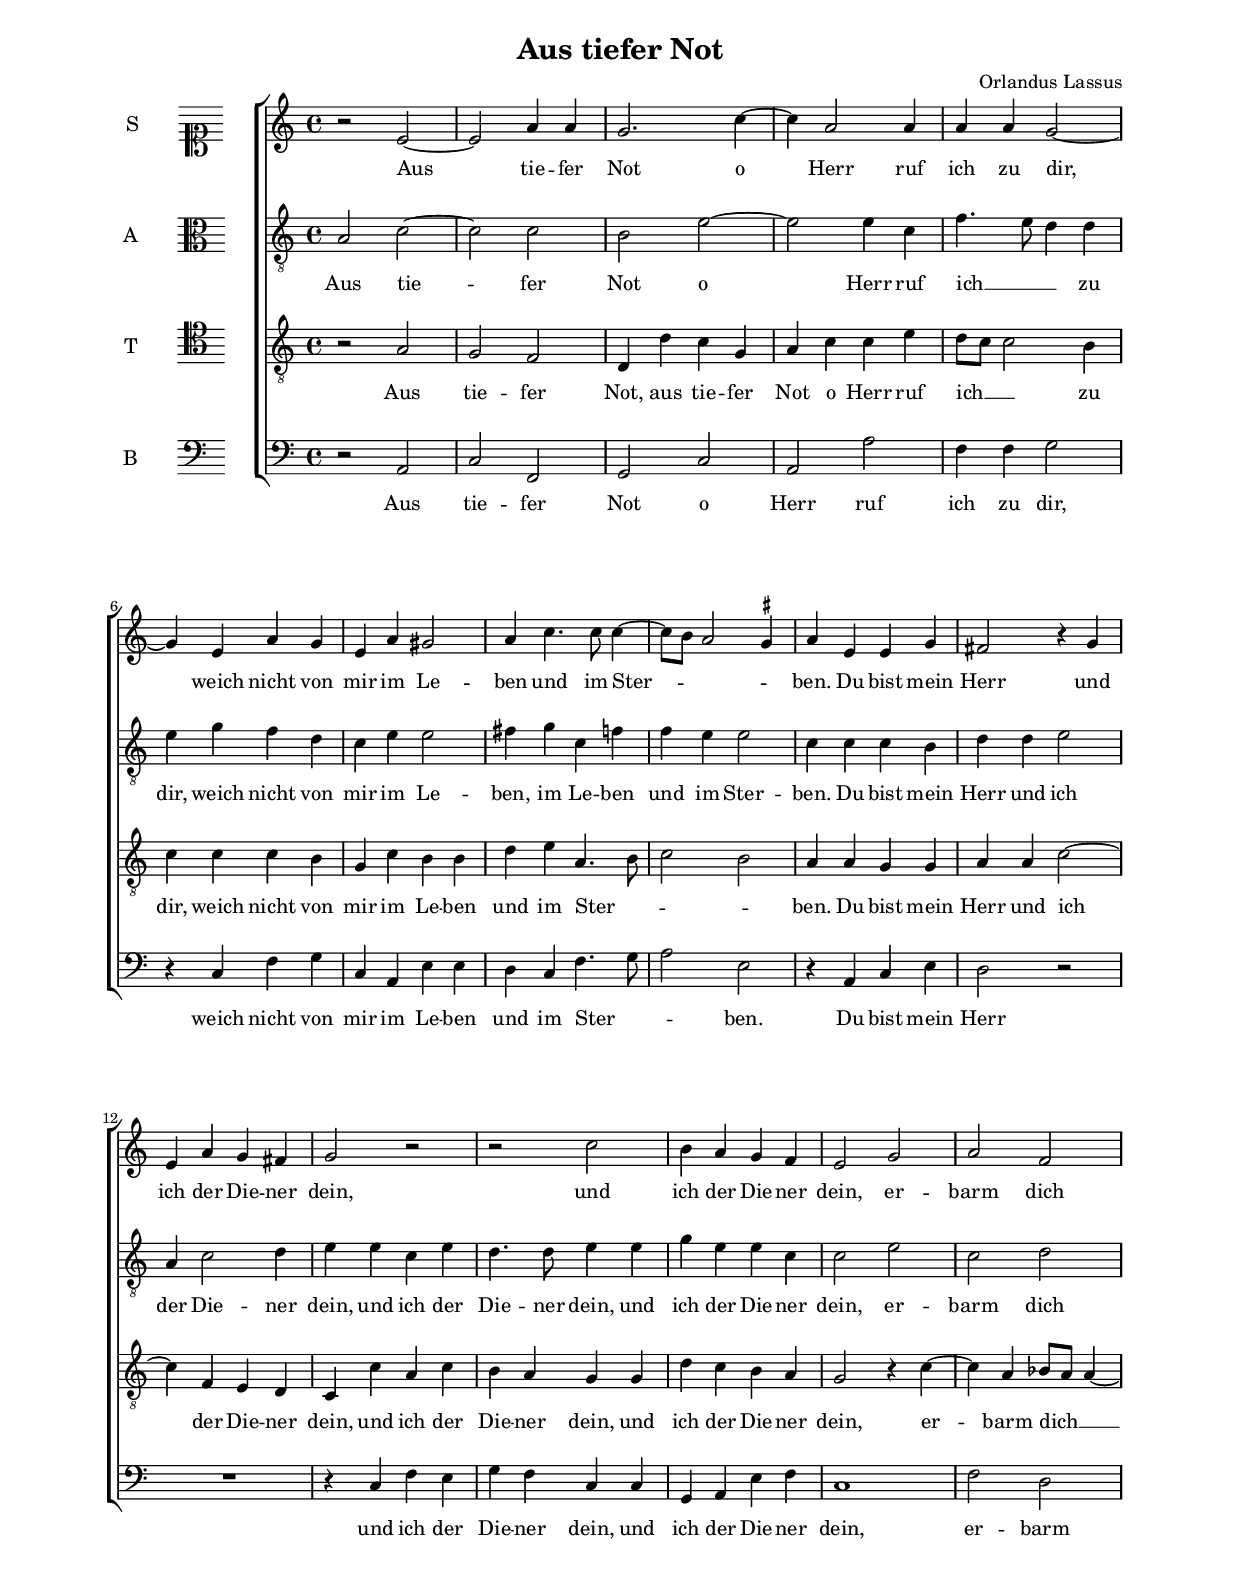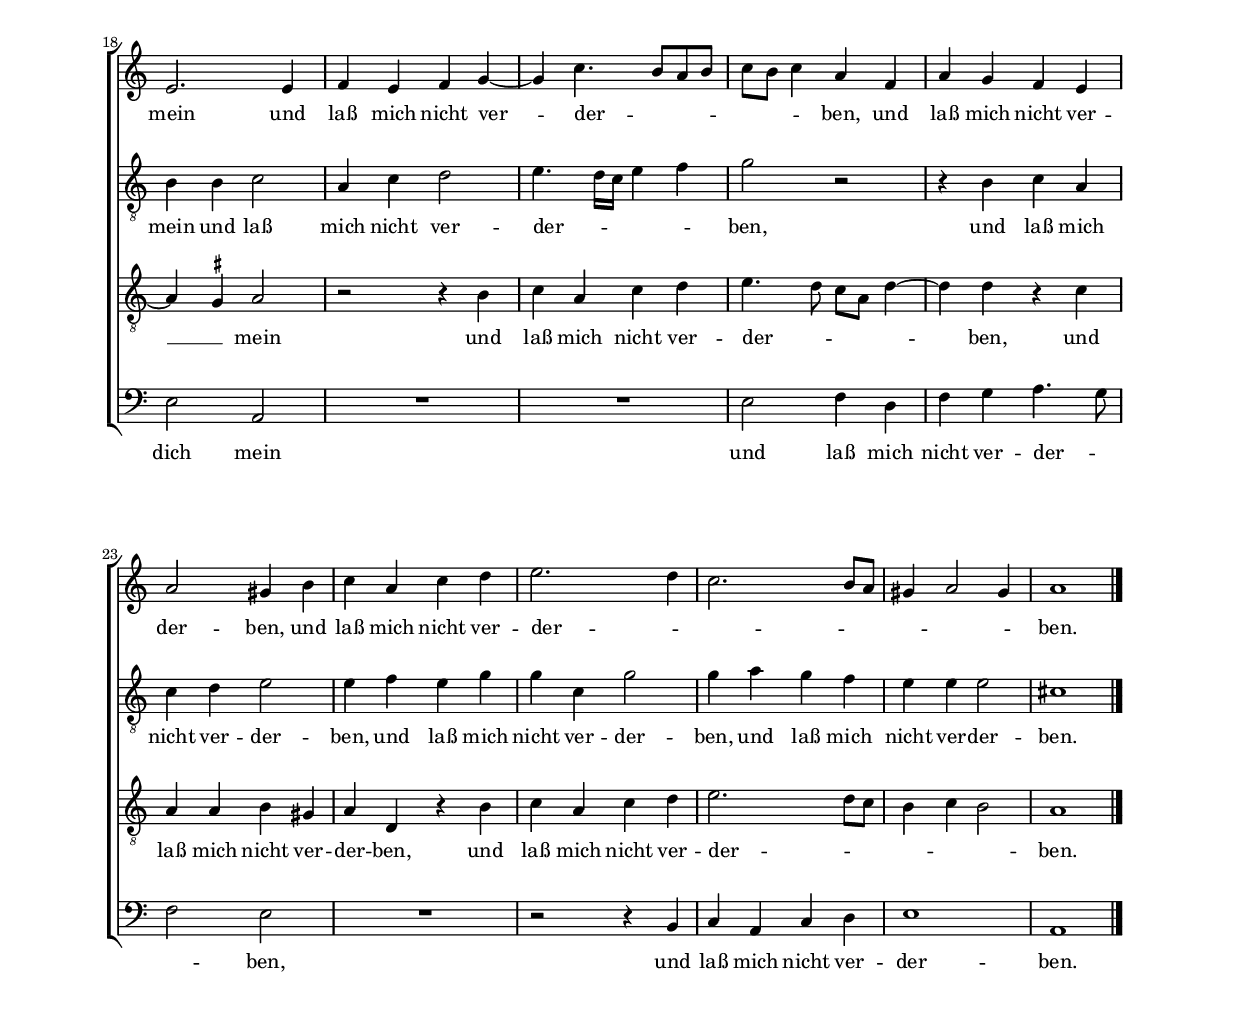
\header
{
  title="Aus tiefer Not"
  composer="Orlandus Lassus"
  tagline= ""
}

\version "2.18.2"
\include "deutsch.ly"
#(set-global-staff-size 16)
% #(set-default-paper-size "letter")
#(ly:set-option 'point-and-click #f)

	
global = {
	\key c \major
	\time 4/4
	\skip 1*28 \bar "|."
	}

	ficta = { \once \set suggestAccidentals = ##t }
	
	forget = #(define-music-function (parser location music) (ly:music?) #{
		\accidentalStyle forget
		$music
		\accidentalStyle default
		#})
	
	m = \melisma
	me = \melismaEnd


\paper
	{
	top-margin = 2 \cm
	bottom-margin = 2 \cm
	left-margin = 2 \cm
	right-margin = 2 \cm
	ragged-bottom = ##f
	ragged-last-bottom = ##t
	print-page-number = ##f
	system-system-spacing = #'((basic-distance . 20) (minimum-distance . 14) (padding . 8) (strechability . 150))
%	systems-per-page = 3
%	min-systems-per-page = 3
	}


incipitcantus = \markup { \score {
	{
	\set Staff.instrumentName = \markup { \fontsize #1 "S" }
	\key c \major
	\clef soprano
	s4 \bar ""
	}
	\layout  {
	raggedright = ##t
	indent = 1.5 \cm
	line-width = 2.3\cm
	\context { \Staff \remove Time_signature_engraver }
	\override Staff.Clef.Y-extent = #'(0 . 0)
	}} \hspace #1 }
	
      
incipitaltus = \markup { \score {
	{
	\set Staff.instrumentName = \markup { \fontsize #1 "A" }
	\key c \major
	\clef alto
	s4 \bar ""
	}
	\layout  {
	raggedright = ##t
	indent = 1.5 \cm
	line-width = 2.3\cm
	\context { \Staff \remove Time_signature_engraver }
	\override Staff.Clef.Y-extent = #'(0 . 0)
	}} \hspace #1 }


incipittenor = \markup { \score {
	{
	\set Staff.instrumentName = \markup { \fontsize #1 "T" }
	\key c \major
	\clef tenor
	s4 \bar ""
	}
	\layout  {
	raggedright = ##t
	indent = 1.5 \cm
	line-width = 2.3\cm
	\context { \Staff \remove Time_signature_engraver }
	\override Staff.Clef.Y-extent = #'(0 . 0)
	}} \hspace #1 }


incipitbassus = \markup { \score {
	{
	\set Staff.instrumentName = \markup { \fontsize #1 "B" }
	\key c \major
	\clef bass
	s4 \bar ""
	}
	\layout  {
	raggedright = ##t
	indent = 1.5 \cm
	line-width = 2.3\cm
	\context { \Staff \remove Time_signature_engraver }
	\override Staff.Clef.Y-extent = #'(0 . 0)
	}} \hspace #1 }


cantus =  \relative c''
	{
	r2 e,~
	e2 a4 a
	g2. c4~
	c4 a2 a4
%5
	a4 a g2~ |
	g4 e a g
	e4 a gis2
	a4 c4. c8 c4~
	c8 h a2 \ficta gis4
%10
	a4 e e g |
	fis2 r4 g
	e4 a g fis
	g2 r
	r2 c
%15
	h4 a g f |
	e2 g
	a2 f
	e2. e4
	f4 e f g~
%20
	g4 c4. h8 a h |
	c8 h c4 a f
	a4 g f e
	a2 gis4 h
	c4 a c d
%25
	e2. d4 |
	c2. h8 a
	gis4 a2 gis4
	a1 |
	}


altus =  \relative c'
        {
	a2 c~
	c2 c
	h2 e~
	e2 e4 c
%5
	f4. e8 d4 d |
	e4 g f d
	c4 e e2
	fis4 g c, f
	f4 e e2
%10
	c4 c c h |
	d4 d e2
	a,4 c2 d4
	e4 e c e
	d4. d8 e4 e
%15
	g4 e e c |
	c2 e
	c2 d
	h4 h c2
	a4 c d2
%20
	e4. d16 c e4 f |
	g2 r
	r4 h, c a
	c4 d e2
	e4 f e g
%25
	g4 c, g'2 |
	g4 a g f
	e4 e e2
	cis1 |
	}


tenor =  \relative c'
	{
	r2 a
	g2 f
	d4 d' c g
	a4 c c e
%5
	d8 c c2 h4 |
	c4 c c h
	g4 c h h
	d4 e a,4. h8
	c2 h
%10
	a4 a g g |
	a4 a c2~
	c4 f, e d
	c4 c' a c
	h4 a g g
%15
	d'4 c h a |
	g2 r4 c~
	c4 a b8 a a4~
	a4 \ficta gis a2
	r2 r4 h
%20
	c4 a c d |
	e4. d8 c a d4~
	d4 d r c
	a4 a h gis
	a4 d, r h'
%25
	c4 a c d |
	e2. d8 c
	h4 c h2
	a1 |
	}


bassus  =  \relative c
	{
	r2 a
	c2 f,
	g2 c
	a2 a'
%5
	f4 f g2 |
	r4 c, f g
	c,4 a e' e
	d4 c f4. g8
	a2 e
%10
	r4 a, c e |
	d2 r
	R1
	r4 c f e
	g4 f c c
%15
	g4 a e' f |
	c1
	f2 d
	e2 a,
	R1
%20
	R1 |
	e'2 f4 d
	f4 g a4. g8
	f2 e
	R1
%25
	r2 r4 h |
	c4 a c d
	e1
	a,1 |
	}

lyricscantus = \lyricmode {
	Aus tie -- fer Not o Herr ruf ich zu dir,
        weich nicht von mir im Le -- ben und im Ster -- _ _ _ ben.
        Du bist mein Herr und ich der Die -- ner dein,
        und ich der Die -- ner dein,
        er -- barm dich mein und laß mich nicht ver -- der -- _ _ _ _ _ _ ben,
        und laß mich nicht ver -- der -- ben,
        und laß mich nicht ver -- der -- _ _ _ _ _ _ _ ben.
	}


lyricsaltus = \lyricmode {
	Aus tie -- fer Not o Herr ruf ich __ _ _ zu dir,
        weich nicht von mir im Le -- ben,
        im Le -- ben und im Ster -- ben.
        Du bist mein Herr und ich der Die -- ner dein,
        und ich der Die -- ner dein,
        und ich der Die -- ner dein,
        er -- barm dich mein und laß mich nicht ver -- der -- _ _ _ _ ben,
        und laß mich nicht ver -- der -- ben,
        und laß mich nicht ver -- der -- ben,
        und laß mich nicht ver -- der -- ben.
	}


lyricstenor = \lyricmode {
	Aus tie -- fer Not,
        aus tie -- fer Not o Herr ruf ich __ _ _ zu dir,
        weich nicht von mir im Le -- ben und im Ster -- _ _ _ ben.
        Du bist mein Herr und ich der Die -- ner dein,
        und ich der Die -- ner dein,
        und ich der Die -- ner dein,
        er -- barm dich __ _ _ _ mein
        und laß mich nicht ver -- der -- _ _ _ _ ben,
        und laß mich nicht ver -- der -- ben,
        und laß mich nicht ver -- der -- _ _ _ _ _ ben.
	}


lyricsbassus = \lyricmode {
	Aus tie -- fer Not o Herr ruf ich zu dir,
        weich nicht von mir im Le -- ben und im Ster -- _ _ ben.
        Du bist mein Herr und ich der Die -- ner dein,
        und ich der Die -- ner dein,
        er -- barm dich mein
        und laß mich nicht ver -- der -- _ _ ben,
        und laß mich nicht ver -- der -- ben.
	}


\score
{  
  % \transpose {
	\new ChoirStaff \with { \override StaffGrouper.staff-staff-spacing.basic-distance = #13 }
	<<

	\new Staff << \global
	\new Voice="v1" {
		\set Staff.instrumentName=\incipitcantus
		\set Staff.midiInstrument = "reed organ"
		\clef "treble"
		\cantus }
	\new Lyrics \lyricsto "v1" {\lyricscantus }
	>>


	\new Staff << \global
	\new Voice="v2" {
		\set Staff.instrumentName=\incipitaltus
		\set Staff.midiInstrument = "reed organ"
		\clef "G_8" 
		\altus}
	\new Lyrics \lyricsto "v2" {\lyricsaltus }
	>>


	\new Staff << \global
	\new Voice="v3" {
		\set Staff.instrumentName=\incipittenor
		\set Staff.midiInstrument = "reed organ"
		\clef "G_8"
		\tenor }
	\new Lyrics \lyricsto "v3" {\lyricstenor }
	>>


	\new Staff << \global
	\new Voice="v4" {
		\set Staff.instrumentName=\incipitbassus
		\set Staff.midiInstrument = "reed organ"
		\clef "bass" 
		\bassus }
	\new Lyrics \lyricsto "v4" {\lyricsbassus}
	>>

	>>
	% } % transpose

	\layout
	{
	indent = 2.5 \cm
	\context { \Lyrics \override VerticalAxisGroup.nonstaff-relatedstaff-spacing.padding = #1.5 }
	\context { \Staff \override TimeSignature.break-visibility = #end-of-line-invisible }
%	\context { \Staff \override InstrumentName.X-offset = #'-25 }
	\context { \Voice \override Slur.transparent = ##t }
%	\context { \Voice \override AccidentalSuggestion.avoid-slur = #'ignore }
%	\context { \Voice \override AccidentalSuggestion.outside-staff-priority = ##f }
%	\context { \Score \override BarNumber.padding = #2 }
	\context { \Voice \override NoteHead.style = #'baroque }
	}

\midi
	{
    	\tempo 4 = 90
	}
	
}


% EOF
